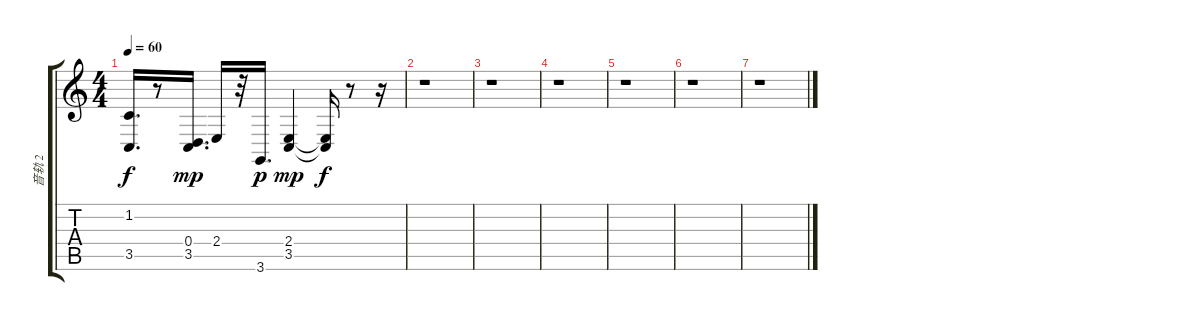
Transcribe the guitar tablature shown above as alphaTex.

\track ("音轨 2" "音轨 2") {instrument synthstrings2}
\staff {score tabs}
\tuning (E4 B3 G3 D3 A2 E2) {hide}
\ts (4 4)
\tempo 60
\clef g2
\ks c
(1.2{t} 3.5{t}).16{d dy f} r.8 (0.4 3.5).16{d dy mp volume 12 balance 16 instrument fx4atmosphere} 2.4.16 r.32 3.6.16{d dy p} (2.4 3.5).4{dy mp} (2.4{t} 3.5{t}).16{dy f} r.8 r.16 |
r.1 |
r.1 |
r.1 |
r.1 |
r.1 |
r.1
